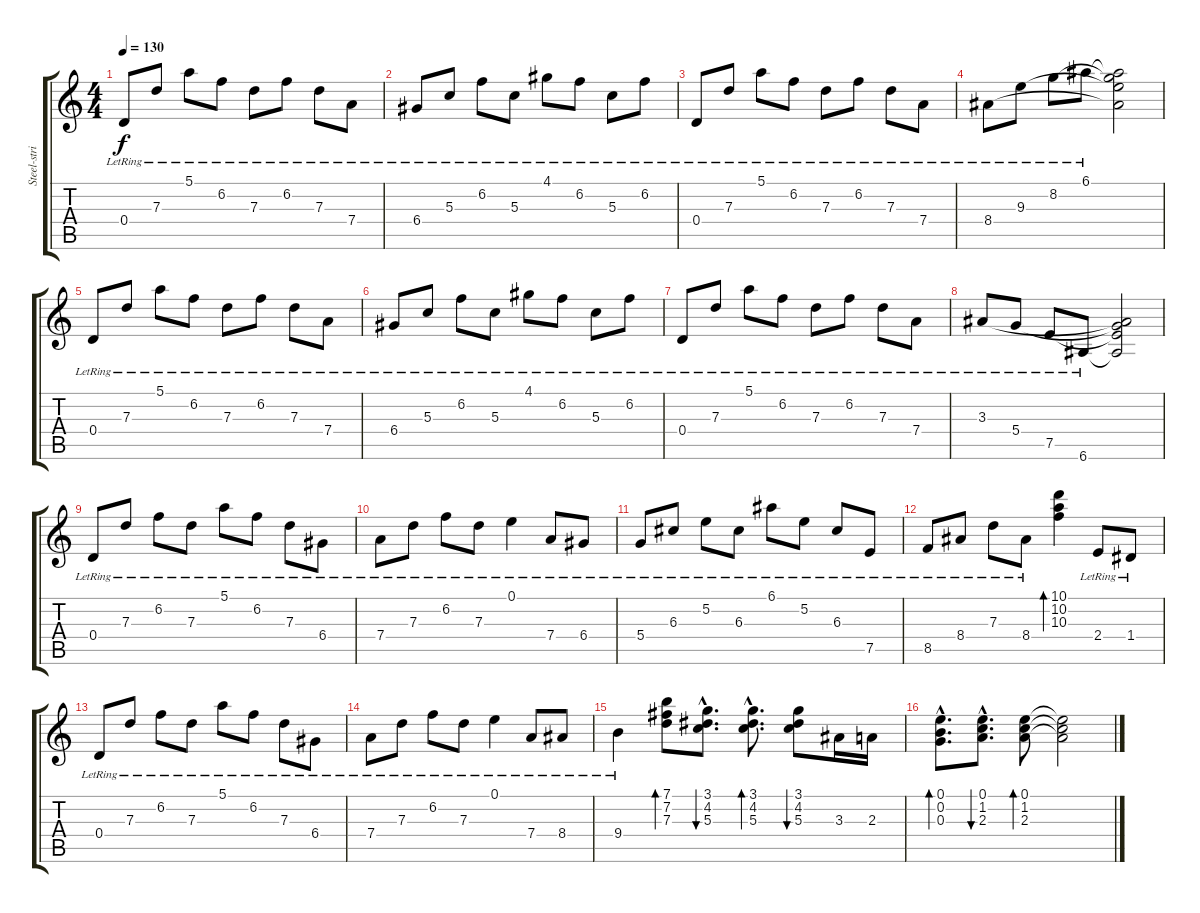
\track ("Steel-string Guitar" "Steel-stri") {instrument acousticguitarsteel}
\staff {score tabs}
\tuning (E4 B3 G3 D3 A2 E2) {hide}
\ts (4 4)
\tempo 130
\clef g2
\ks c
0.4{lr}.8{dy f instrument acousticguitarsteel} 7.3{lr}.8 5.1{lr}.8 6.2{lr}.8 7.3{lr}.8 6.2{lr}.8 7.3{lr}.8 7.4{lr}.8 |
6.4{lr}.8 5.3{lr}.8 6.2{lr}.8 5.3{lr}.8 4.1{lr}.8 6.2{lr}.8 5.3{lr}.8 6.2{lr}.8 |
0.4{lr}.8 7.3{lr}.8 5.1{lr}.8 6.2{lr}.8 7.3{lr}.8 6.2{lr}.8 7.3{lr}.8 7.4{lr}.8 |
8.4{lr}.8 9.3{lr}.8 8.2{lr}.8 6.1{lr}.8 (6.1{t} 8.2{t} 9.3{t} 8.4{t}).2 |
0.4{lr}.8 7.3{lr}.8 5.1{lr}.8 6.2{lr}.8 7.3{lr}.8 6.2{lr}.8 7.3{lr}.8 7.4{lr}.8 |
6.4{lr}.8 5.3{lr}.8 6.2{lr}.8 5.3{lr}.8 4.1{lr}.8 6.2{lr}.8 5.3{lr}.8 6.2{lr}.8 |
0.4{lr}.8 7.3{lr}.8 5.1{lr}.8 6.2{lr}.8 7.3{lr}.8 6.2{lr}.8 7.3{lr}.8 7.4{lr}.8 |
3.3{lr}.8 5.4{lr}.8 7.5{lr}.8 6.6{lr}.8 (3.3{t} 5.4{t} 7.5{t} 6.6{t}).2 |
0.4{lr}.8 7.3{lr}.8 6.2{lr}.8 7.3{lr}.8 5.1{lr}.8 6.2{lr}.8 7.3{lr}.8 6.4{lr}.8 |
7.4{lr}.8 7.3{lr}.8 6.2{lr}.8 7.3{lr}.8 0.1{lr}.4 7.4{lr}.8 6.4{lr}.8 |
5.4{lr}.8 6.3{lr}.8 5.2{lr}.8 6.3{lr}.8 6.1{lr}.8 5.2{lr}.8 6.3{lr}.8 7.5{lr}.8 |
8.5{lr}.8 8.4{lr}.8 7.3{lr}.8 8.4{lr}.8 (10.1 10.2 10.3).4{bd 60} 2.4{lr}.8 1.4{lr}.8 |
0.4{lr}.8 7.3{lr}.8 6.2{lr}.8 7.3{lr}.8 5.1{lr}.8 6.2{lr}.8 7.3{lr}.8 6.4{lr}.8 |
7.4{lr}.8 7.3{lr}.8 6.2{lr}.8 7.3{lr}.8 0.1{lr}.4 7.4{lr}.8 8.4{lr}.8 |
9.4{lr}.4 (7.1 7.2 7.3).8{bd 60} (3.1{hac} 4.2{hac} 5.3{hac}).8{d bu 60} (3.1{hac} 4.2{hac} 5.3{hac}).8{d bd 60} (3.1 4.2 5.3).8{bu 60} 3.3.16 2.3.16 |
(0.1{hac} 0.2{hac} 0.3{hac}).8{d bd 60} (0.1{hac} 1.2{hac} 2.3{hac}).8{d bu 60} (0.1 1.2 2.3).8{bd 60} (0.1{t} 1.2{t} 2.3{t}).2
